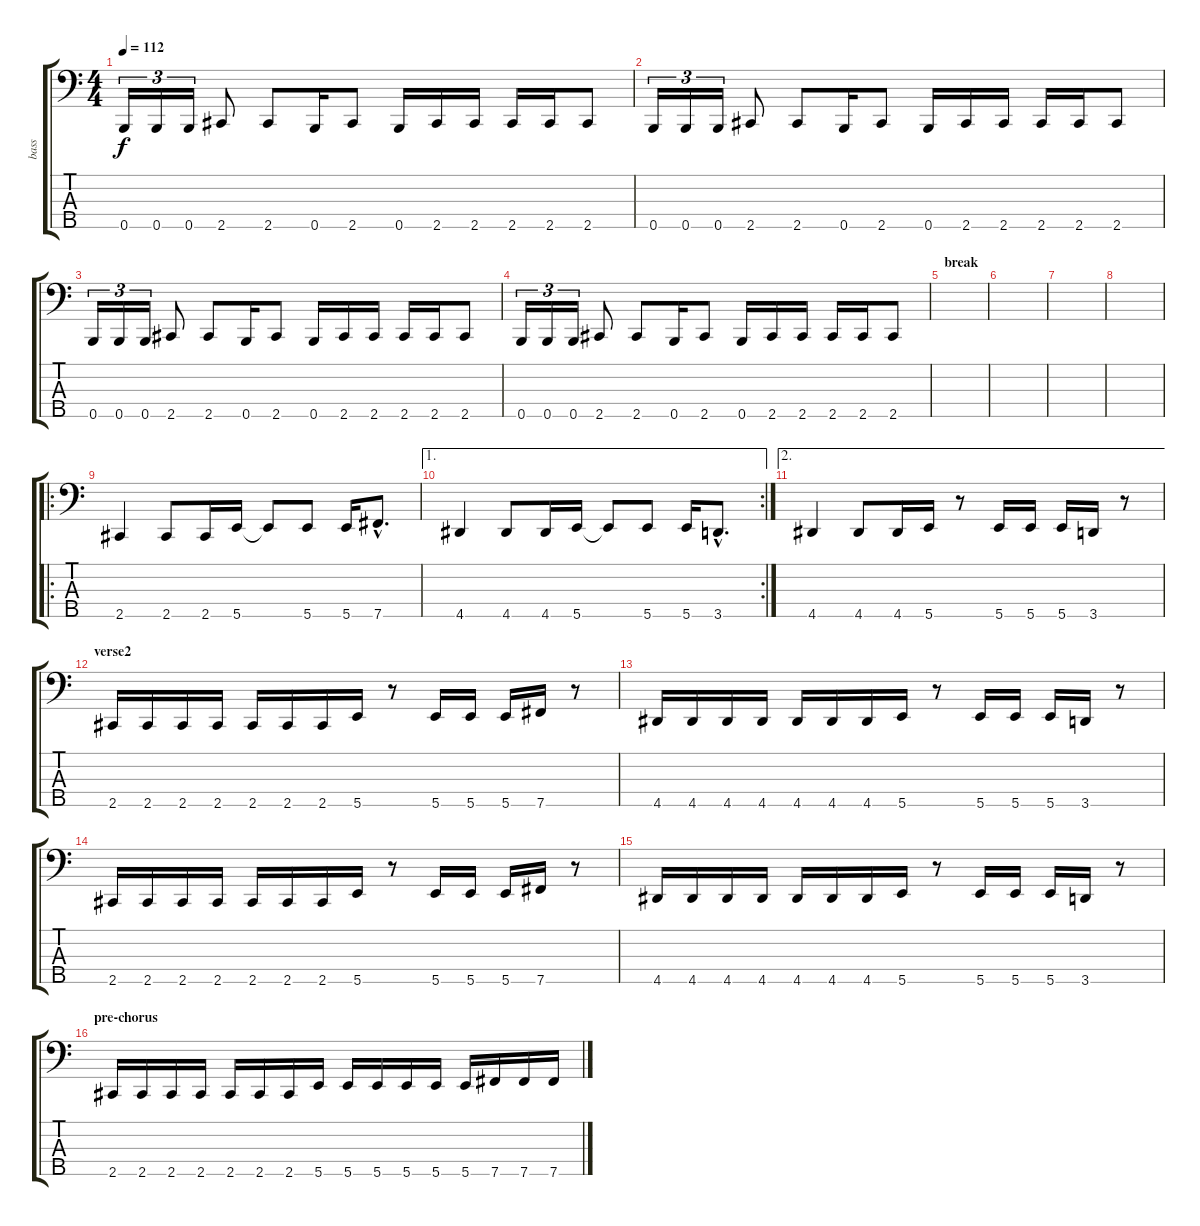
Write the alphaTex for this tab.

\track ("bass" "bass") {instrument electricbassfinger}
\staff {score tabs}
\tuning (G2 D2 A1 E1 B0) {hide}
\ts (4 4)
\tempo 112
\clef f4
\ks c
0.5.16{tu (3 2) dy f} 0.5.16{tu (3 2)} 0.5.16{tu (3 2)} 2.5.8 2.5.8 0.5.16 2.5.8 0.5.16 2.5.16 2.5.16 2.5.16 2.5.16 2.5.8 |
0.5.16{tu (3 2)} 0.5.16{tu (3 2)} 0.5.16{tu (3 2)} 2.5.8 2.5.8 0.5.16 2.5.8 0.5.16 2.5.16 2.5.16 2.5.16 2.5.16 2.5.8 |
0.5.16{tu (3 2)} 0.5.16{tu (3 2)} 0.5.16{tu (3 2)} 2.5.8 2.5.8 0.5.16 2.5.8 0.5.16 2.5.16 2.5.16 2.5.16 2.5.16 2.5.8 |
0.5.16{tu (3 2)} 0.5.16{tu (3 2)} 0.5.16{tu (3 2)} 2.5.8 2.5.8 0.5.16 2.5.8 0.5.16 2.5.16 2.5.16 2.5.16 2.5.16 2.5.8 |
\section ("" "break")
|
|
|
|
\ro
2.5.4 2.5.8 2.5.16 5.5.16 5.5{t}.8 5.5.8 5.5.16 7.5{hac}.8{d} |
\ae 1
\rc 2
4.5.4 4.5.8 4.5.16 5.5.16 5.5{t}.8 5.5.8 5.5.16 3.5{hac}.8{d} |
\ae 2
4.5.4 4.5.8 4.5.16 5.5.16 r.8 5.5.16 5.5.16 5.5.16 3.5.16 r.8 |
\section ("" "verse2")
2.5.16 2.5.16 2.5.16 2.5.16 2.5.16 2.5.16 2.5.16 5.5.16 r.8 5.5.16 5.5.16 5.5.16 7.5.16 r.8 |
4.5.16 4.5.16 4.5.16 4.5.16 4.5.16 4.5.16 4.5.16 5.5.16 r.8 5.5.16 5.5.16 5.5.16 3.5.16 r.8 |
2.5.16 2.5.16 2.5.16 2.5.16 2.5.16 2.5.16 2.5.16 5.5.16 r.8 5.5.16 5.5.16 5.5.16 7.5.16 r.8 |
4.5.16 4.5.16 4.5.16 4.5.16 4.5.16 4.5.16 4.5.16 5.5.16 r.8 5.5.16 5.5.16 5.5.16 3.5.16 r.8 |
\section ("" "pre-chorus")
2.5.16 2.5.16 2.5.16 2.5.16 2.5.16 2.5.16 2.5.16 5.5.16 5.5.16 5.5.16 5.5.16 5.5.16 5.5.16 7.5.16 7.5.16 7.5.16
